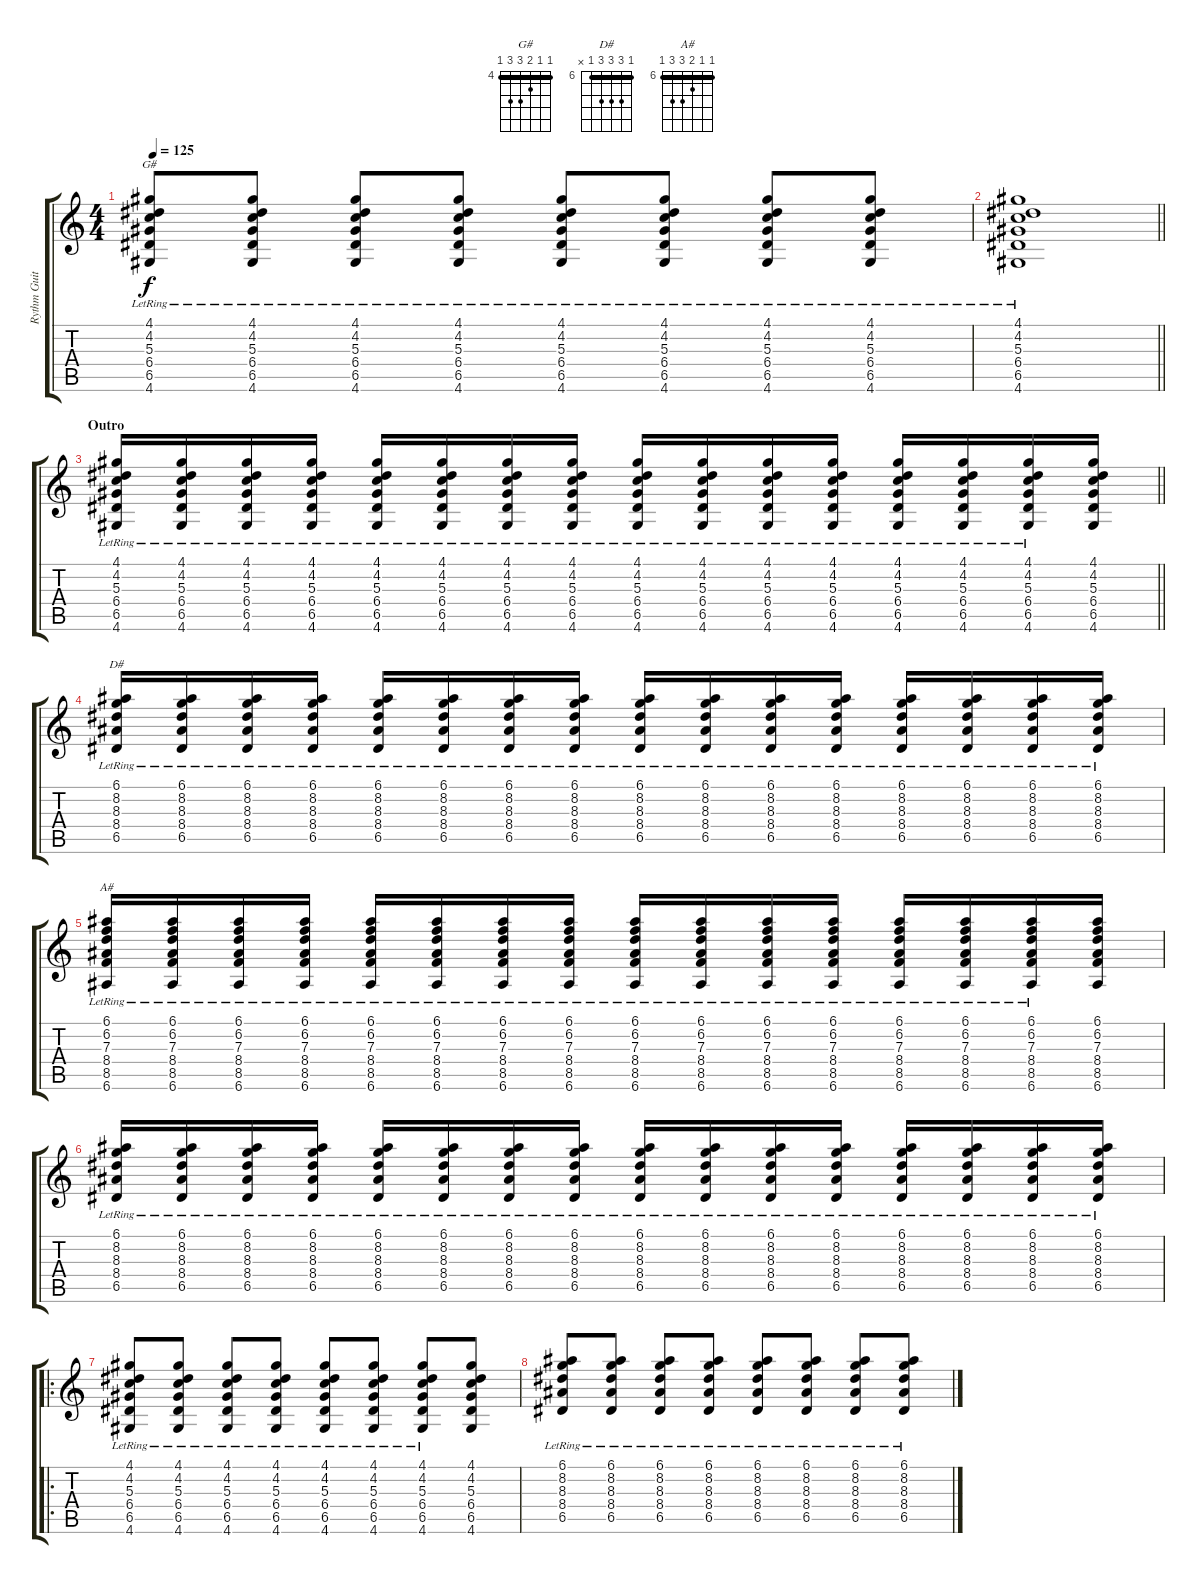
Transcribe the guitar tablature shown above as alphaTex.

\track ("Rythm Guitar" "Rythm Guit") {instrument overdrivenguitar}
\staff {score tabs}
\tuning (E4 B3 G3 D3 A2 E2) {hide}
\chord ("G#" 4 4 5 6 6 4) {firstfret 4 barre 4}
\chord ("D#" 6 8 8 8 6 x) {firstfret 6 barre 6}
\chord ("A#" 6 6 7 8 8 6) {firstfret 6 barre 6}
\ts (4 4)
\tempo 125
\clef g2
\ks c
(4.1{lr} 4.2{lr} 5.3{lr} 6.4{lr} 6.5{lr} 4.6{lr}).8{ch "G#" dy f} (4.1{lr} 4.2{lr} 5.3{lr} 6.4{lr} 6.5{lr} 4.6{lr}).8 (4.1{lr} 4.2{lr} 5.3{lr} 6.4{lr} 6.5{lr} 4.6{lr}).8 (4.1{lr} 4.2{lr} 5.3{lr} 6.4{lr} 6.5{lr} 4.6{lr}).8 (4.1{lr} 4.2{lr} 5.3{lr} 6.4{lr} 6.5{lr} 4.6{lr}).8 (4.1{lr} 4.2{lr} 5.3{lr} 6.4{lr} 6.5{lr} 4.6{lr}).8 (4.1{lr} 4.2{lr} 5.3{lr} 6.4{lr} 6.5{lr} 4.6{lr}).8 (4.1{lr} 4.2{lr} 5.3{lr} 6.4{lr} 6.5{lr} 4.6{lr}).8 |
\barLineRight lightlight
(4.1{lr} 4.2{lr} 5.3{lr} 6.4{lr} 6.5{lr} 4.6{lr}).1 |
\section ("" "Outro")
\barLineRight lightlight
(4.1{lr} 4.2{lr} 5.3{lr} 6.4{lr} 6.5{lr} 4.6{lr}).16 (4.1{lr} 4.2{lr} 5.3{lr} 6.4{lr} 6.5{lr} 4.6{lr}).16 (4.1{lr} 4.2{lr} 5.3{lr} 6.4{lr} 6.5{lr} 4.6{lr}).16 (4.1{lr} 4.2{lr} 5.3{lr} 6.4{lr} 6.5{lr} 4.6{lr}).16 (4.1{lr} 4.2{lr} 5.3{lr} 6.4{lr} 6.5{lr} 4.6{lr}).16 (4.1{lr} 4.2{lr} 5.3{lr} 6.4{lr} 6.5{lr} 4.6{lr}).16 (4.1{lr} 4.2{lr} 5.3{lr} 6.4{lr} 6.5{lr} 4.6{lr}).16 (4.1{lr} 4.2{lr} 5.3{lr} 6.4{lr} 6.5{lr} 4.6{lr}).16 (4.1{lr} 4.2{lr} 5.3{lr} 6.4{lr} 6.5{lr} 4.6{lr}).16 (4.1{lr} 4.2{lr} 5.3{lr} 6.4{lr} 6.5{lr} 4.6{lr}).16 (4.1{lr} 4.2{lr} 5.3{lr} 6.4{lr} 6.5{lr} 4.6{lr}).16 (4.1{lr} 4.2{lr} 5.3{lr} 6.4{lr} 6.5{lr} 4.6{lr}).16 (4.1{lr} 4.2{lr} 5.3{lr} 6.4{lr} 6.5{lr} 4.6{lr}).16 (4.1{lr} 4.2{lr} 5.3{lr} 6.4{lr} 6.5{lr} 4.6{lr}).16 (4.1{lr} 4.2{lr} 5.3{lr} 6.4{lr} 6.5{lr} 4.6{lr}).16 (4.1 4.2 5.3 6.4 6.5 4.6).16 |
(6.1{lr} 8.2{lr} 8.3{lr} 8.4{lr} 6.5{lr}).16{ch "D#" beam Up} (6.1{lr} 8.2{lr} 8.3{lr} 8.4{lr} 6.5{lr}).16{beam Up} (6.1{lr} 8.2{lr} 8.3{lr} 8.4{lr} 6.5{lr}).16{beam Up} (6.1{lr} 8.2{lr} 8.3{lr} 8.4{lr} 6.5{lr}).16{beam Up} (6.1{lr} 8.2{lr} 8.3{lr} 8.4{lr} 6.5{lr}).16{beam Up} (6.1{lr} 8.2{lr} 8.3{lr} 8.4{lr} 6.5{lr}).16{beam Up} (6.1{lr} 8.2{lr} 8.3{lr} 8.4{lr} 6.5{lr}).16{beam Up} (6.1{lr} 8.2{lr} 8.3{lr} 8.4{lr} 6.5{lr}).16{beam Up} (6.1{lr} 8.2{lr} 8.3{lr} 8.4{lr} 6.5{lr}).16{beam Up} (6.1{lr} 8.2{lr} 8.3{lr} 8.4{lr} 6.5{lr}).16{beam Up} (6.1{lr} 8.2{lr} 8.3{lr} 8.4{lr} 6.5{lr}).16{beam Up} (6.1{lr} 8.2{lr} 8.3{lr} 8.4{lr} 6.5{lr}).16{beam Up} (6.1{lr} 8.2{lr} 8.3{lr} 8.4{lr} 6.5{lr}).16{beam Up} (6.1{lr} 8.2{lr} 8.3{lr} 8.4{lr} 6.5{lr}).16{beam Up} (6.1{lr} 8.2{lr} 8.3{lr} 8.4{lr} 6.5{lr}).16{beam Up} (6.1{lr} 8.2{lr} 8.3{lr} 8.4{lr} 6.5{lr}).16{beam Up} |
(6.1{lr} 6.2{lr} 7.3{lr} 8.4{lr} 8.5{lr} 6.6{lr}).16{ch "A#"} (6.1{lr} 6.2{lr} 7.3{lr} 8.4{lr} 8.5{lr} 6.6{lr}).16 (6.1{lr} 6.2{lr} 7.3{lr} 8.4{lr} 8.5{lr} 6.6{lr}).16 (6.1{lr} 6.2{lr} 7.3{lr} 8.4{lr} 8.5{lr} 6.6{lr}).16 (6.1{lr} 6.2{lr} 7.3{lr} 8.4{lr} 8.5{lr} 6.6{lr}).16 (6.1{lr} 6.2{lr} 7.3{lr} 8.4{lr} 8.5{lr} 6.6{lr}).16 (6.1{lr} 6.2{lr} 7.3{lr} 8.4{lr} 8.5{lr} 6.6{lr}).16 (6.1{lr} 6.2{lr} 7.3{lr} 8.4{lr} 8.5{lr} 6.6{lr}).16 (6.1{lr} 6.2{lr} 7.3{lr} 8.4{lr} 8.5{lr} 6.6{lr}).16 (6.1{lr} 6.2{lr} 7.3{lr} 8.4{lr} 8.5{lr} 6.6{lr}).16 (6.1{lr} 6.2{lr} 7.3{lr} 8.4{lr} 8.5{lr} 6.6{lr}).16 (6.1{lr} 6.2{lr} 7.3{lr} 8.4{lr} 8.5{lr} 6.6{lr}).16 (6.1{lr} 6.2{lr} 7.3{lr} 8.4{lr} 8.5{lr} 6.6{lr}).16 (6.1{lr} 6.2{lr} 7.3{lr} 8.4{lr} 8.5{lr} 6.6{lr}).16 (6.1{lr} 6.2{lr} 7.3{lr} 8.4{lr} 8.5{lr} 6.6{lr}).16 (6.1 6.2 7.3 8.4 8.5 6.6).16 |
(6.1{lr} 8.2{lr} 8.3{lr} 8.4{lr} 6.5{lr}).16{beam Up} (6.1{lr} 8.2{lr} 8.3{lr} 8.4{lr} 6.5{lr}).16{beam Up} (6.1{lr} 8.2{lr} 8.3{lr} 8.4{lr} 6.5{lr}).16{beam Up} (6.1{lr} 8.2{lr} 8.3{lr} 8.4{lr} 6.5{lr}).16{beam Up} (6.1{lr} 8.2{lr} 8.3{lr} 8.4{lr} 6.5{lr}).16{beam Up} (6.1{lr} 8.2{lr} 8.3{lr} 8.4{lr} 6.5{lr}).16{beam Up} (6.1{lr} 8.2{lr} 8.3{lr} 8.4{lr} 6.5{lr}).16{beam Up} (6.1{lr} 8.2{lr} 8.3{lr} 8.4{lr} 6.5{lr}).16{beam Up} (6.1{lr} 8.2{lr} 8.3{lr} 8.4{lr} 6.5{lr}).16{beam Up} (6.1{lr} 8.2{lr} 8.3{lr} 8.4{lr} 6.5{lr}).16{beam Up} (6.1{lr} 8.2{lr} 8.3{lr} 8.4{lr} 6.5{lr}).16{beam Up} (6.1{lr} 8.2{lr} 8.3{lr} 8.4{lr} 6.5{lr}).16{beam Up} (6.1{lr} 8.2{lr} 8.3{lr} 8.4{lr} 6.5{lr}).16{beam Up} (6.1{lr} 8.2{lr} 8.3{lr} 8.4{lr} 6.5{lr}).16{beam Up} (6.1{lr} 8.2{lr} 8.3{lr} 8.4{lr} 6.5{lr}).16{beam Up} (6.1{lr} 8.2{lr} 8.3{lr} 8.4{lr} 6.5{lr}).16{beam Up} |
\ro
(4.1{lr} 4.2{lr} 5.3{lr} 6.4{lr} 6.5{lr} 4.6{lr}).8 (4.1{lr} 4.2{lr} 5.3{lr} 6.4{lr} 6.5{lr} 4.6{lr}).8 (4.1{lr} 4.2{lr} 5.3{lr} 6.4{lr} 6.5{lr} 4.6{lr}).8 (4.1{lr} 4.2{lr} 5.3{lr} 6.4{lr} 6.5{lr} 4.6{lr}).8 (4.1{lr} 4.2{lr} 5.3{lr} 6.4{lr} 6.5{lr} 4.6{lr}).8 (4.1{lr} 4.2{lr} 5.3{lr} 6.4{lr} 6.5{lr} 4.6{lr}).8 (4.1{lr} 4.2{lr} 5.3{lr} 6.4{lr} 6.5{lr} 4.6{lr}).8 (4.1 4.2 5.3 6.4 6.5 4.6).8 |
(6.1{lr} 8.2{lr} 8.3{lr} 8.4{lr} 6.5{lr}).8{beam Up} (6.1{lr} 8.2{lr} 8.3{lr} 8.4{lr} 6.5{lr}).8{beam Up} (6.1{lr} 8.2{lr} 8.3{lr} 8.4{lr} 6.5{lr}).8{beam Up} (6.1{lr} 8.2{lr} 8.3{lr} 8.4{lr} 6.5{lr}).8{beam Up} (6.1{lr} 8.2{lr} 8.3{lr} 8.4{lr} 6.5{lr}).8{beam Up} (6.1{lr} 8.2{lr} 8.3{lr} 8.4{lr} 6.5{lr}).8{beam Up} (6.1{lr} 8.2{lr} 8.3{lr} 8.4{lr} 6.5{lr}).8{beam Up} (6.1{lr} 8.2{lr} 8.3{lr} 8.4{lr} 6.5{lr}).8{beam Up}
